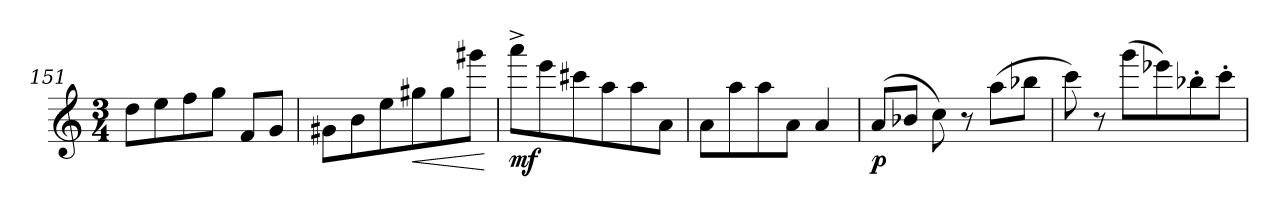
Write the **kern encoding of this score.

**kern	**dynam
*part1	*part1
*staff1	*staff1
*clefG2	*
*k[]	*
*M3/4	*
=151	=151
8dd\L	.
8ee\	.
8ff\	.
8gg\J	.
8f/L	.
8g/J	.
=152	=152
8g#X\L	.
8b\	.
8ee\	.
!	!LO:HP:b
8gg#X\	<
8gg#\	.
8ggg#X\J	.
.	[
=153	=153
!	!LO:DY:b
8aaa^\L	mf
8eee\	.
8ccc#X\	.
8aa\	.
8aa\	.
8a\J	.
=154	=154
8a\L	.
8aa\	.
8aa\	.
8a\J	.
4a/	.
=155	=155
!	!LO:DY:b
(>8a/L	p
8b-X/J	.
8cc\)	.
8r	.
(>8aa\L	.
8bb-X\J	.
=156	=156
8ccc\)	.
8r	.
(>8ggg\L	.
8eee-X\)	.
8bb-X'\	.
8ccc'\J	.
=	=
*-	*-
